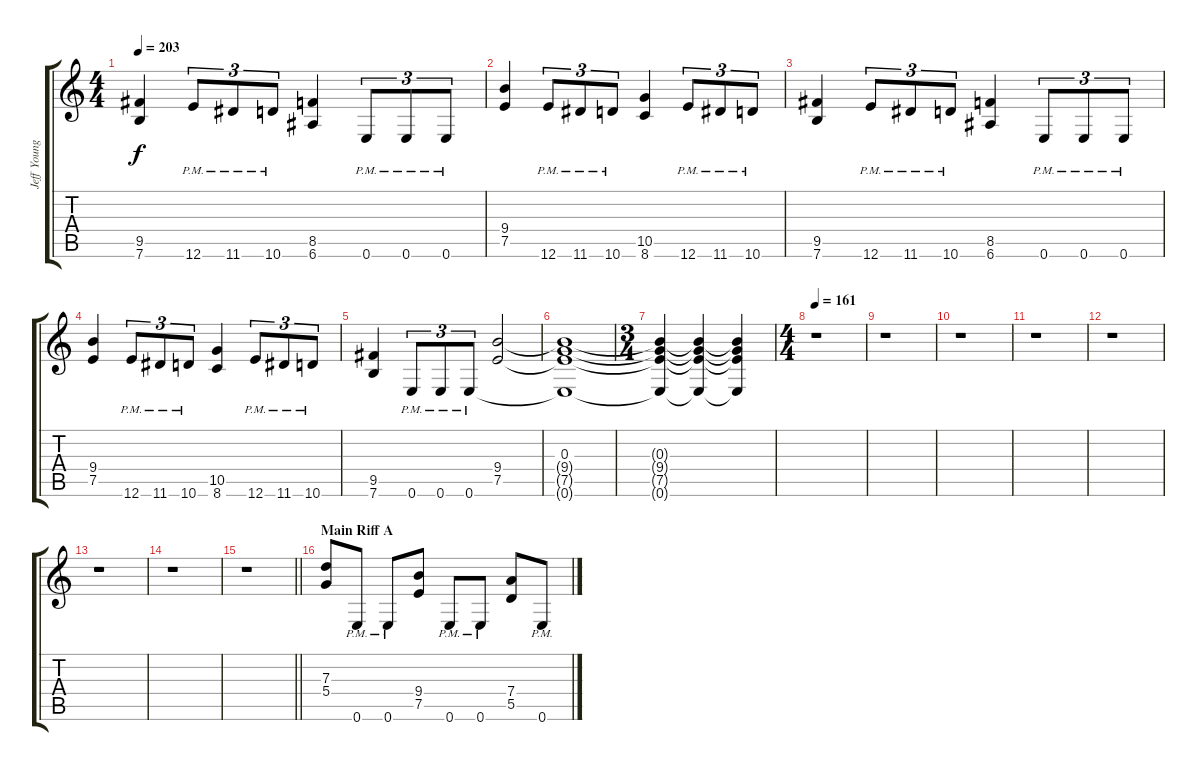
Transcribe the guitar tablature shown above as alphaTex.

\track ("Jeff Young" "Jeff Young") {instrument distortionguitar}
\staff {score tabs}
\tuning (E4 B3 G3 D3 A2 E2) {hide}
\ts (4 4)
\tempo 203
\clef g2
\ks c
(9.5 7.6).4{dy f} 12.6{pm}.8{tu (3 2)} 11.6{pm}.8{tu (3 2)} 10.6{pm}.8{tu (3 2)} (8.5 6.6).4 0.6{pm}.8{tu (3 2)} 0.6{pm}.8{tu (3 2)} 0.6{pm}.8{tu (3 2)} |
(9.4 7.5).4 12.6{pm}.8{tu (3 2)} 11.6{pm}.8{tu (3 2)} 10.6{pm}.8{tu (3 2)} (10.5 8.6).4 12.6{pm}.8{tu (3 2)} 11.6{pm}.8{tu (3 2)} 10.6{pm}.8{tu (3 2)} |
(9.5 7.6).4 12.6{pm}.8{tu (3 2)} 11.6{pm}.8{tu (3 2)} 10.6{pm}.8{tu (3 2)} (8.5 6.6).4 0.6{pm}.8{tu (3 2)} 0.6{pm}.8{tu (3 2)} 0.6{pm}.8{tu (3 2)} |
(9.4 7.5).4 12.6{pm}.8{tu (3 2)} 11.6{pm}.8{tu (3 2)} 10.6{pm}.8{tu (3 2)} (10.5 8.6).4 12.6{pm}.8{tu (3 2)} 11.6{pm}.8{tu (3 2)} 10.6{pm}.8{tu (3 2)} |
(9.5 7.6).4 0.6{pm}.8{tu (3 2)} 0.6{pm}.8{tu (3 2)} 0.6{pm}.8{tu (3 2)} (9.4 7.5).2 |
(0.3 9.4{t} 7.5{t} 0.6{t}).1 |
\ts (3 4)
(0.3{t} 9.4{t} 7.5{t} 0.6{t}).4 (0.3{t} 9.4{t} 7.5{t} 0.6{t}).4 (0.3{t} 9.4{t} 7.5{t} 0.6{t}).4 |
\ts (4 4)
\tempo 161
r.1 |
r.1 |
r.1 |
r.1 |
r.1 |
r.1 |
r.1 |
\barLineRight lightlight
r.1 |
\section ("" "Main Riff A")
(7.3 5.4).8 0.6{pm}.8 0.6{pm}.8 (9.4 7.5).8 0.6{pm}.8 0.6{pm}.8 (7.4 5.5).8 0.6{pm}.8
